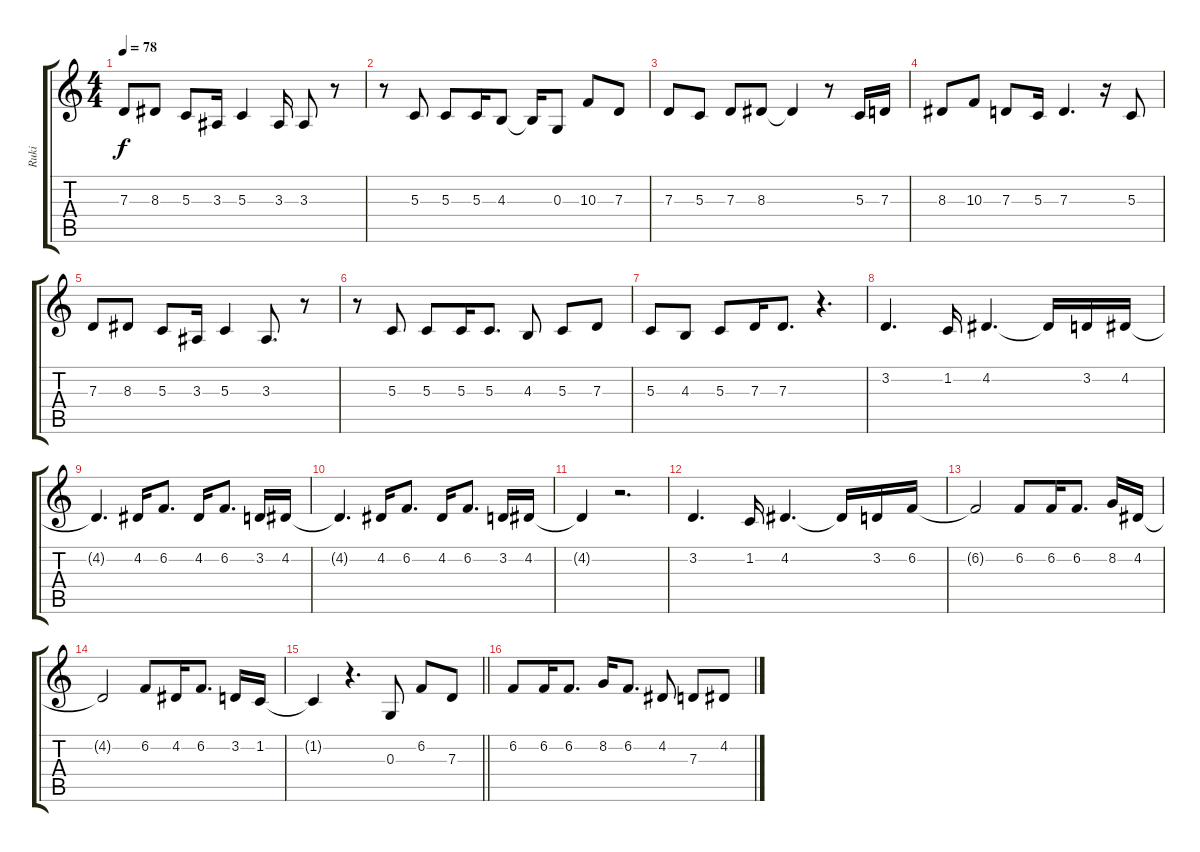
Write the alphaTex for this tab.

\track ("Ruki" "Ruki") {instrument flute}
\staff {score tabs}
\tuning (E4 B3 G3 D3 A2 E2) {hide}
\ts (4 4)
\tempo 78
\clef g2
\ks c
7.3.8{dy f} 8.3.8 5.3.8 3.3.16 5.3.4 3.3.16 3.3.8 r.8 |
r.8 5.3.8 5.3.8 5.3.16 4.3.8 4.3{t}.16 0.3.8 10.3.8 7.3.8 |
7.3.8 5.3.8 7.3.8 8.3.8 8.3{t}.4 r.8 5.3.16 7.3.16 |
8.3.8 10.3.8 7.3.8 5.3.16 7.3.4{d} r.16 5.3.8 |
7.3.8 8.3.8 5.3.8 3.3.16 5.3.4 3.3.8{d} r.8 |
r.8 5.3.8 5.3.8 5.3.16 5.3.8{d} 4.3.8 5.3.8 7.3.8 |
5.3.8 4.3.8 5.3.8 7.3.16 7.3.8{d} r.4{d} |
3.2.4{d} 1.2.16 4.2.4{d} 4.2{t}.16 3.2.16 4.2.16 |
4.2{t}.4{d} 4.2.16 6.2.8{d} 4.2.16 6.2.8{d} 3.2.16 4.2.16 |
4.2{t}.4{d} 4.2.16 6.2.8{d} 4.2.16 6.2.8{d} 3.2.16 4.2.16 |
4.2{t}.4 r.2{d} |
3.2.4{d} 1.2.16 4.2.4{d} 4.2{t}.16 3.2.16 6.2.16 |
6.2{t}.2 6.2.8 6.2.16 6.2.8{d} 8.2.16 4.2.16 |
4.2{t}.2 6.2.8 4.2.16 6.2.8{d} 3.2.16 1.2.16 |
\barLineRight lightlight
1.2{t}.4 r.4{d} 0.3.8 6.2.8 7.3.8 |
6.2.8 6.2.16 6.2.8{d} 8.2.16 6.2.8{d} 4.2.8 7.3.8 4.2.8
